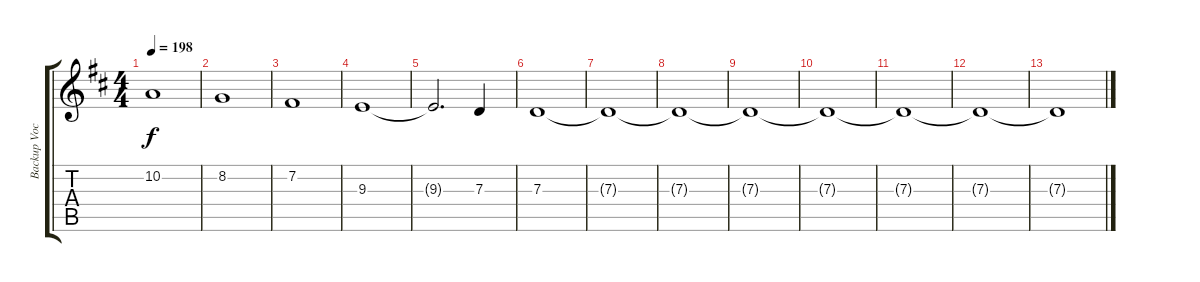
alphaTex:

\track ("Backup Vocals" "Backup Voc") {instrument synthvoice}
\staff {score tabs}
\tuning (E4 B3 G3 D3 A2 E2) {hide}
\ts (4 4)
\tempo 198
\clef g2
\ks bminor
10.2.1{dy f} |
8.2.1 |
7.2.1 |
9.3.1 |
9.3{t}.2{d} 7.3.4 |
7.3.1 |
7.3{t}.1 |
7.3{t}.1 |
7.3{t}.1 |
7.3{t}.1 |
7.3{t}.1 |
7.3{t}.1 |
7.3{t}.1
